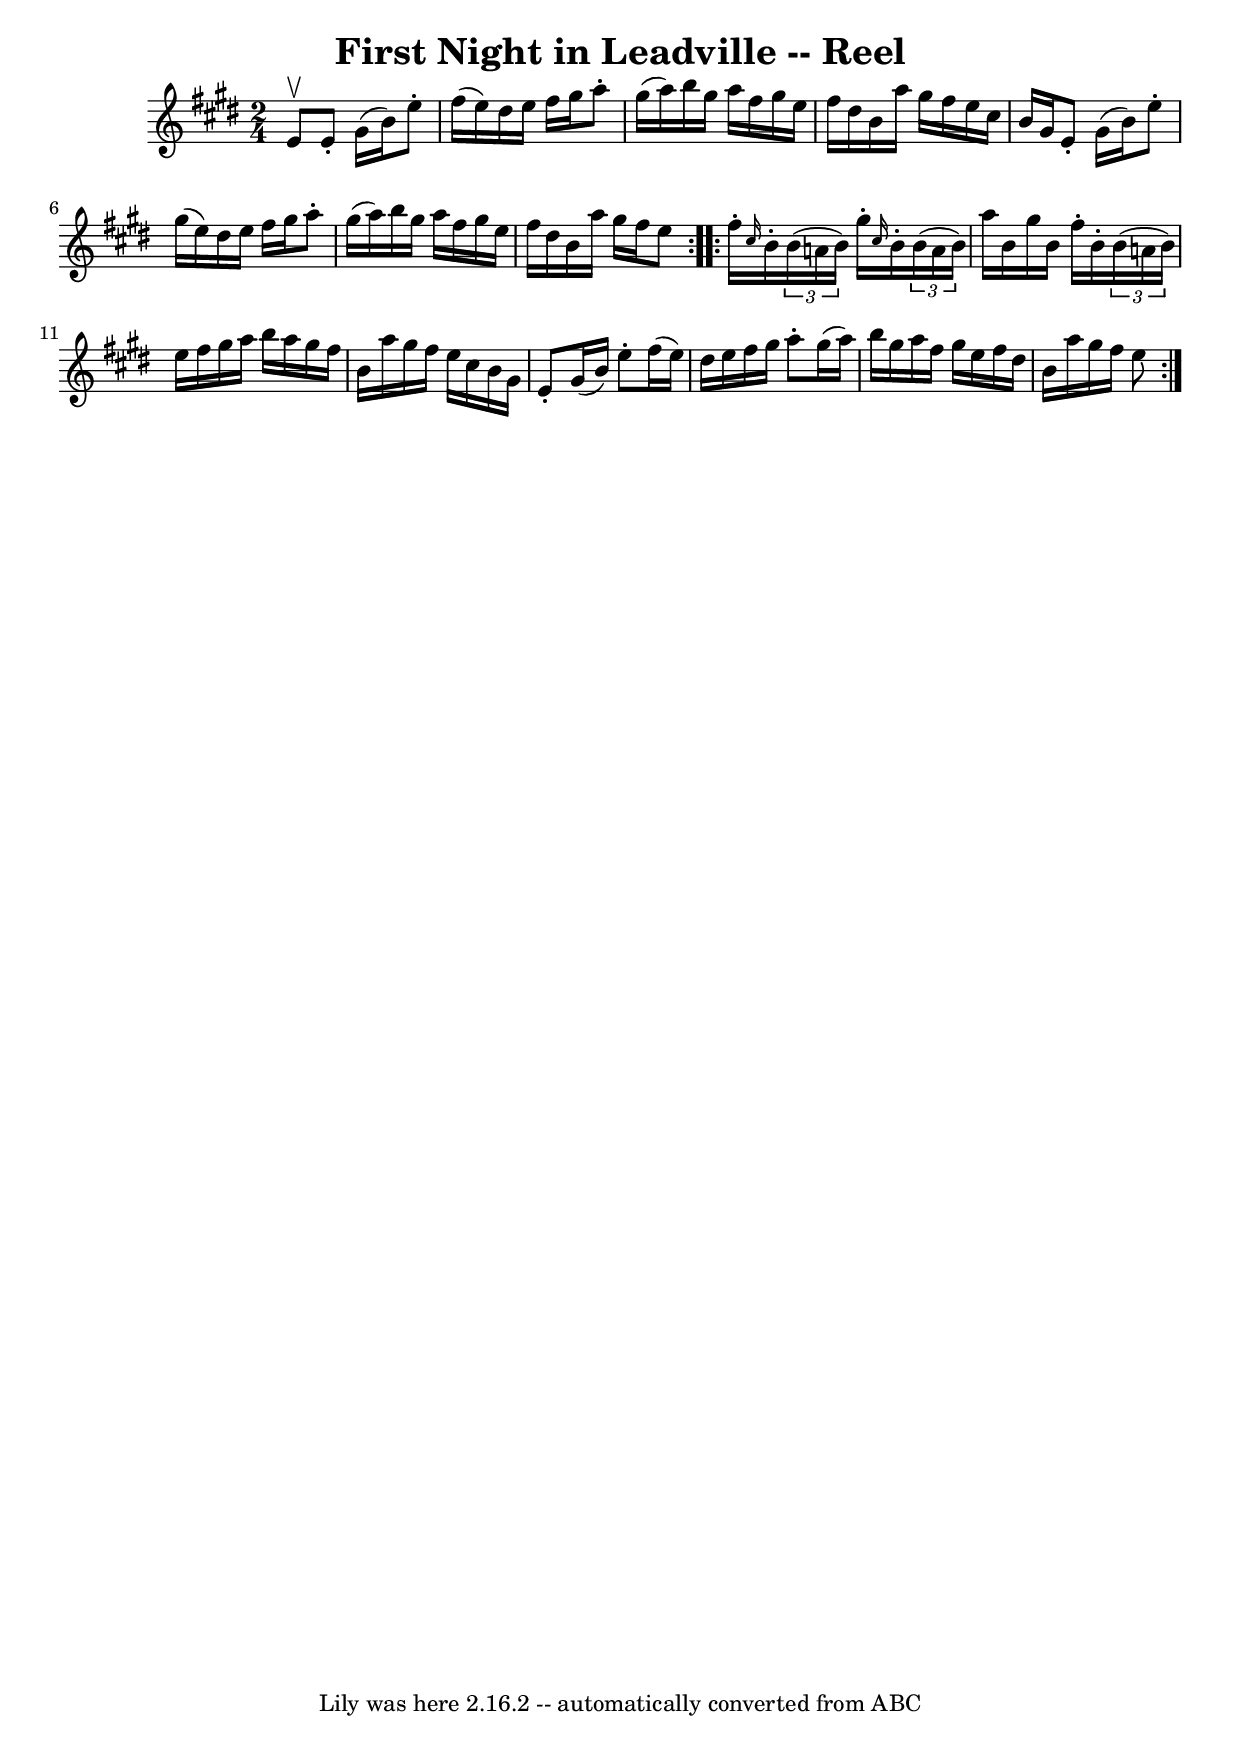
\version "2.16.2"
\include "Mammoth.ily"
\header {
  %% book = "Ryan's Mammoth Collection"
  crossRefNumber = "1"
  footnotes = "\\\\164\\\\I suspect the neutrals in the second part should be sharps"
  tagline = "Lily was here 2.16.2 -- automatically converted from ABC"
  title = "First Night in Leadville -- Reel"

}
voicedefault =  {



  \repeat volta 2 {

    \time 2/4 
    \key e \major     e'8^\upbow  |
    e'8-. gis'16 (b'16)      e''8-. fis''16 (e''16)    |
    dis''16 e''16 fis''16         gis''16 a''8-. gis''16 (a''16)    |
    b''16 gis''16         a''16 fis''16 gis''16 e''16 fis''16 dis''16     |
    b'16        a''16 gis''16 fis''16 e''16 cis''16 b'16 gis'16     |
         e'8-. gis'16 (b'16) e''8-. gis''16 (e''16)    |
         dis''16 e''16 fis''16 gis''16 a''8-. gis''16 (a''16)     |
    b''16 gis''16 a''16 fis''16 gis''16 e''16 fis''16       dis''16     |
    b'16 a''16 gis''16 fis''16 e''8  

  } 
  \repeat volta 2 {
    fis''16-. \grace { cis''16  
		      } b'16-.   
    \times 2/3 { b'16 (a'!16 b'16) 
	       } gis''16-. \grace { cis''16  
				   } 
    b'16-.   \times 2/3 { b'16 (a'16 b'16)  			 }    |
    a''16    
    b'16 gis''16 b'16 fis''16-. b'16-.   \times 2/3 { b'16 (a'!16 
							b'16)  						      }    |
    e''16 fis''16 gis''16 a''16 b''16         a''16 gis''16 fis''16     |
    b'16 a''16 gis''16 fis''16        e''16 cis''16 b'16 gis'16     |
    e'8-. gis'16 (b'16) e''8-. fis''16 (e''16)   |
    dis''16 e''16 fis''16        gis''16 a''8-. gis''16 (a''16)    |
    b''16 gis''16         a''16 fis''16 gis''16 e''16 fis''16 dis''16     |
    b'16   
    a''16 gis''16 fis''16 e''8  
  }   

}

\score{
  <<

    \context Staff="default"
    {
      \voicedefault 
      
    }

  >>
  \layout {
    
  }
  \midi {
  }

}
